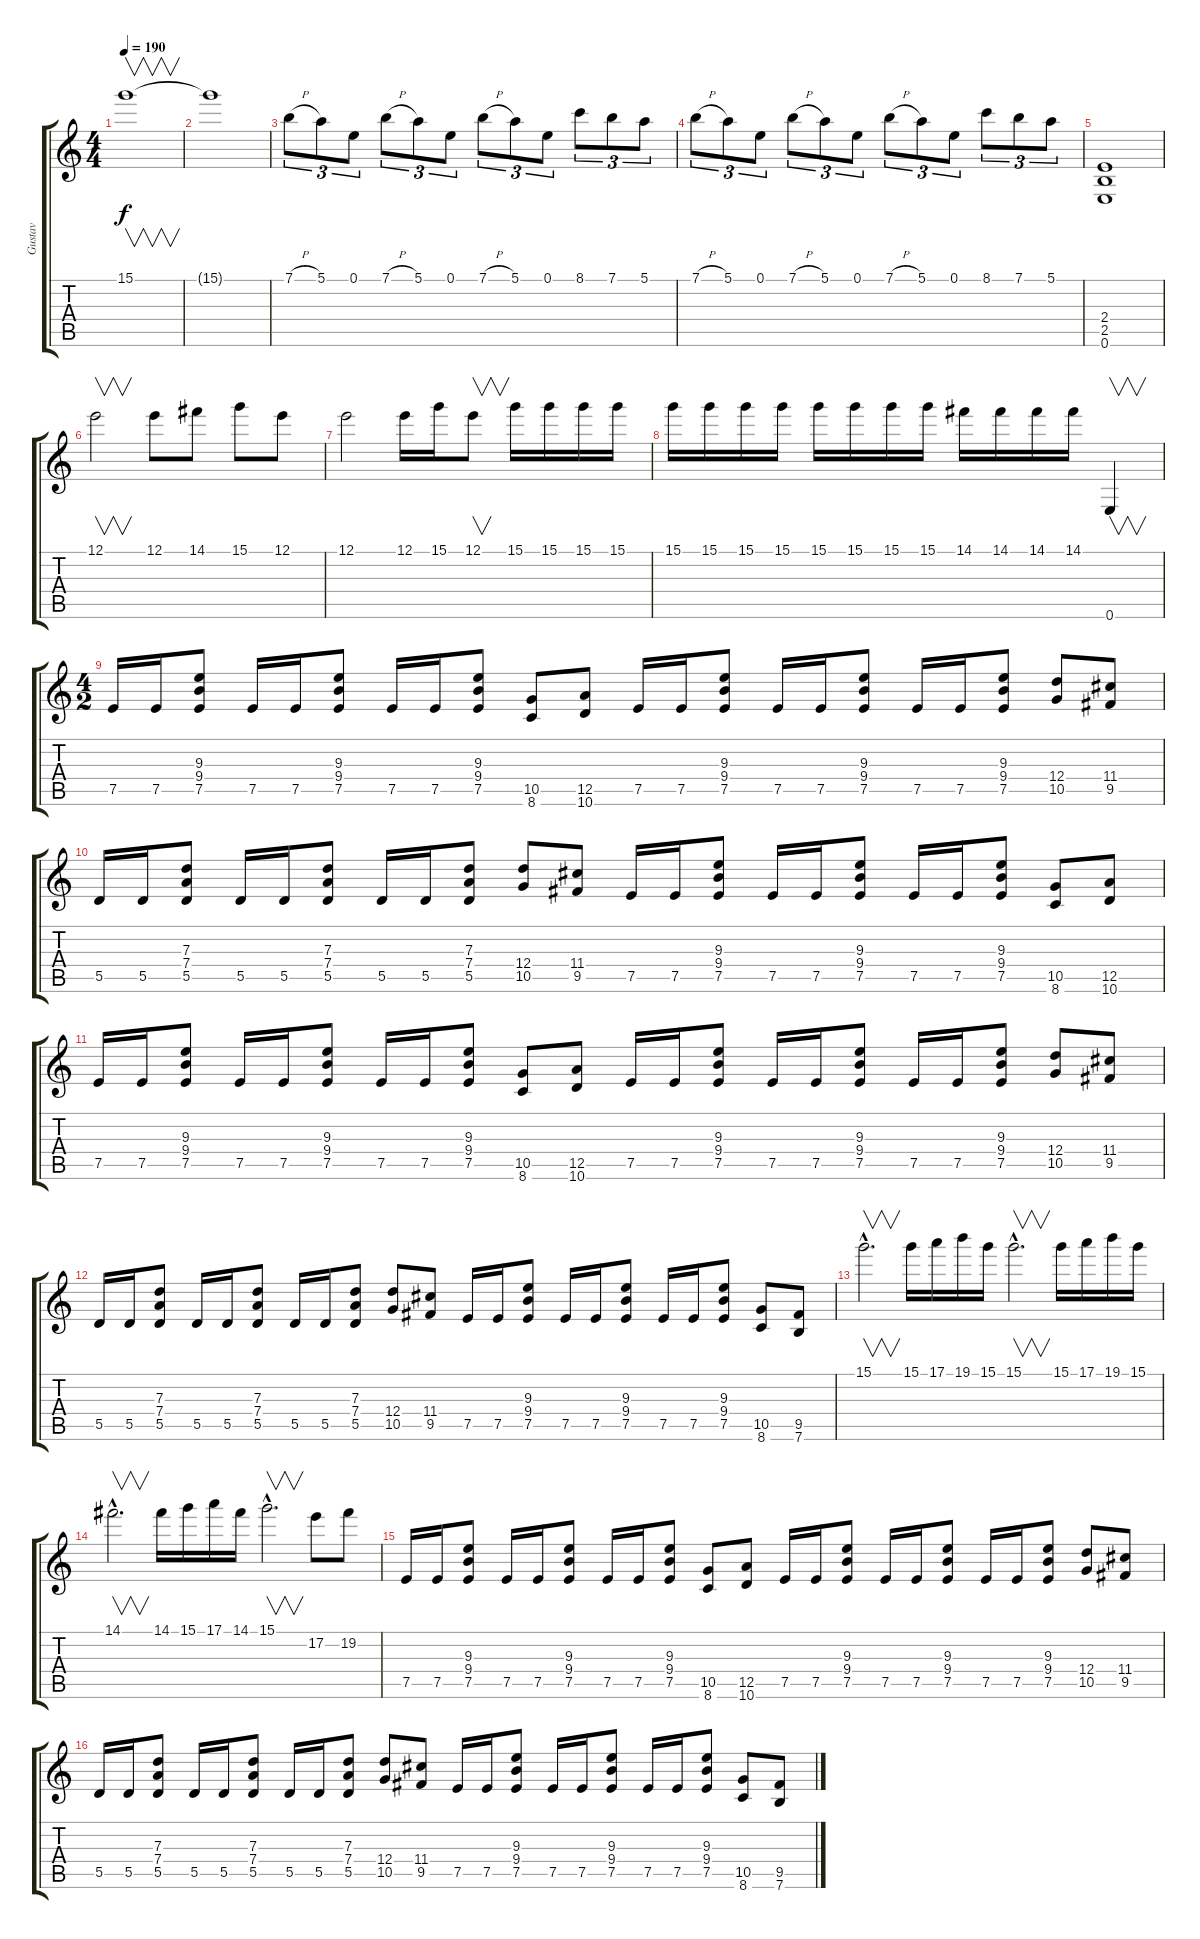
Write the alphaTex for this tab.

\track ("Gustav" "Gustav") {instrument distortionguitar}
\staff {score tabs}
\tuning (E4 B3 G3 D3 A2 E2) {hide}
\ts (4 4)
\tempo 190
\clef g2
\ks c
15.1.1{v dy f} |
15.1{t}.1 |
7.1{h}.8{tu (3 2)} 5.1.8{tu (3 2)} 0.1.8{tu (3 2)} 7.1{h}.8{tu (3 2)} 5.1.8{tu (3 2)} 0.1.8{tu (3 2)} 7.1{h}.8{tu (3 2)} 5.1.8{tu (3 2)} 0.1.8{tu (3 2)} 8.1.8{tu (3 2)} 7.1.8{tu (3 2)} 5.1.8{tu (3 2)} |
7.1{h}.8{tu (3 2)} 5.1.8{tu (3 2)} 0.1.8{tu (3 2)} 7.1{h}.8{tu (3 2)} 5.1.8{tu (3 2)} 0.1.8{tu (3 2)} 7.1{h}.8{tu (3 2)} 5.1.8{tu (3 2)} 0.1.8{tu (3 2)} 8.1.8{tu (3 2)} 7.1.8{tu (3 2)} 5.1.8{tu (3 2)} |
(2.4 2.5 0.6).1 |
12.1.2{v} 12.1.8 14.1.8 15.1.8 12.1.8 |
12.1.2 12.1.16 15.1.16 12.1.8{v} 15.1.16 15.1.16 15.1.16 15.1.16 |
15.1.16 15.1.16 15.1.16 15.1.16 15.1.16 15.1.16 15.1.16 15.1.16 14.1.16 14.1.16 14.1.16 14.1.16 0.6.4{v} |
\ts (4 2)
7.5.16 7.5.16 (9.3 9.4 7.5).8 7.5.16 7.5.16 (9.3 9.4 7.5).8 7.5.16 7.5.16 (9.3 9.4 7.5).8 (10.5 8.6).8 (12.5 10.6).8 7.5.16 7.5.16 (9.3 9.4 7.5).8 7.5.16 7.5.16 (9.3 9.4 7.5).8 7.5.16 7.5.16 (9.3 9.4 7.5).8 (12.4 10.5).8 (11.4 9.5).8 |
5.5.16 5.5.16 (7.3 7.4 5.5).8 5.5.16 5.5.16 (7.3 7.4 5.5).8 5.5.16 5.5.16 (7.3 7.4 5.5).8 (12.4 10.5).8 (11.4 9.5).8 7.5.16 7.5.16 (9.3 9.4 7.5).8 7.5.16 7.5.16 (9.3 9.4 7.5).8 7.5.16 7.5.16 (9.3 9.4 7.5).8 (10.5 8.6).8 (12.5 10.6).8 |
7.5.16 7.5.16 (9.3 9.4 7.5).8 7.5.16 7.5.16 (9.3 9.4 7.5).8 7.5.16 7.5.16 (9.3 9.4 7.5).8 (10.5 8.6).8 (12.5 10.6).8 7.5.16 7.5.16 (9.3 9.4 7.5).8 7.5.16 7.5.16 (9.3 9.4 7.5).8 7.5.16 7.5.16 (9.3 9.4 7.5).8 (12.4 10.5).8 (11.4 9.5).8 |
5.5.16 5.5.16 (7.3 7.4 5.5).8 5.5.16 5.5.16 (7.3 7.4 5.5).8 5.5.16 5.5.16 (7.3 7.4 5.5).8 (12.4 10.5).8 (11.4 9.5).8 7.5.16 7.5.16 (9.3 9.4 7.5).8 7.5.16 7.5.16 (9.3 9.4 7.5).8 7.5.16 7.5.16 (9.3 9.4 7.5).8 (10.5 8.6).8 (9.5 7.6).8 |
15.1{hac}.2{v d} 15.1.16 17.1.16 19.1.16 15.1.16 15.1{hac}.2{v d} 15.1.16 17.1.16 19.1.16 15.1.16 |
14.1{hac}.2{v d} 14.1.16 15.1.16 17.1.16 14.1.16 15.1{hac}.2{v d} 17.2.8 19.2.8 |
7.5.16 7.5.16 (9.3 9.4 7.5).8 7.5.16 7.5.16 (9.3 9.4 7.5).8 7.5.16 7.5.16 (9.3 9.4 7.5).8 (10.5 8.6).8 (12.5 10.6).8 7.5.16 7.5.16 (9.3 9.4 7.5).8 7.5.16 7.5.16 (9.3 9.4 7.5).8 7.5.16 7.5.16 (9.3 9.4 7.5).8 (12.4 10.5).8 (11.4 9.5).8 |
5.5.16 5.5.16 (7.3 7.4 5.5).8 5.5.16 5.5.16 (7.3 7.4 5.5).8 5.5.16 5.5.16 (7.3 7.4 5.5).8 (12.4 10.5).8 (11.4 9.5).8 7.5.16 7.5.16 (9.3 9.4 7.5).8 7.5.16 7.5.16 (9.3 9.4 7.5).8 7.5.16 7.5.16 (9.3 9.4 7.5).8 (10.5 8.6).8 (9.5 7.6).8
